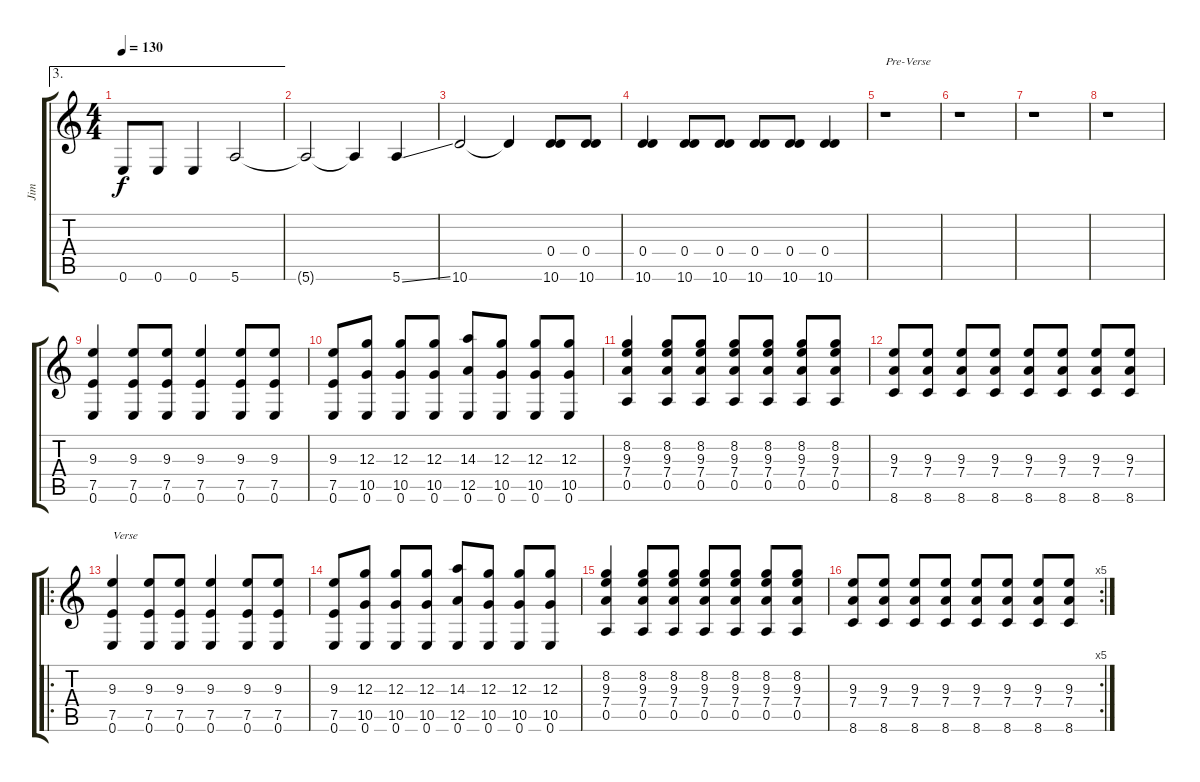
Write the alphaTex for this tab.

\track ("Jim" "Jim") {instrument overdrivenguitar}
\staff {score tabs}
\tuning (E4 B3 G3 D3 A2 E2) {hide}
\ae 3
\ts (4 4)
\tempo 130
\clef g2
\ks c
0.6.8{dy f} 0.6.8 0.6.4 5.6.2 |
5.6{t}.2 5.6{t}.4 5.6{ss}.4 |
10.6.2 10.6{t}.4 (0.4 10.6).8 (0.4 10.6).8 |
(0.4 10.6).4 (0.4 10.6).8 (0.4 10.6).8 (0.4 10.6).8 (0.4 10.6).8 (0.4 10.6).4 |
r.1{txt "Pre-Verse"} |
r.1 |
r.1 |
r.1 |
(9.3 7.5 0.6).4 (9.3 7.5 0.6).8 (9.3 7.5 0.6).8 (9.3 7.5 0.6).4 (9.3 7.5 0.6).8 (9.3 7.5 0.6).8 |
(9.3 7.5 0.6).8 (12.3 10.5 0.6).8 (12.3 10.5 0.6).8 (12.3 10.5 0.6).8 (14.3 12.5 0.6).8 (12.3 10.5 0.6).8 (12.3 10.5 0.6).8 (12.3 10.5 0.6).8 |
(8.2 9.3 7.4 0.5).4 (8.2 9.3 7.4 0.5).8 (8.2 9.3 7.4 0.5).8 (8.2 9.3 7.4 0.5).8 (8.2 9.3 7.4 0.5).8 (8.2 9.3 7.4 0.5).8 (8.2 9.3 7.4 0.5).8 |
(9.3 7.4 8.6).8 (9.3 7.4 8.6).8 (9.3 7.4 8.6).8 (9.3 7.4 8.6).8 (9.3 7.4 8.6).8 (9.3 7.4 8.6).8 (9.3 7.4 8.6).8 (9.3 7.4 8.6).8 |
\ro
(9.3 7.5 0.6).4{txt "Verse"} (9.3 7.5 0.6).8 (9.3 7.5 0.6).8 (9.3 7.5 0.6).4 (9.3 7.5 0.6).8 (9.3 7.5 0.6).8 |
(9.3 7.5 0.6).8 (12.3 10.5 0.6).8 (12.3 10.5 0.6).8 (12.3 10.5 0.6).8 (14.3 12.5 0.6).8 (12.3 10.5 0.6).8 (12.3 10.5 0.6).8 (12.3 10.5 0.6).8 |
(8.2 9.3 7.4 0.5).4 (8.2 9.3 7.4 0.5).8 (8.2 9.3 7.4 0.5).8 (8.2 9.3 7.4 0.5).8 (8.2 9.3 7.4 0.5).8 (8.2 9.3 7.4 0.5).8 (8.2 9.3 7.4 0.5).8 |
\rc 5
(9.3 7.4 8.6).8 (9.3 7.4 8.6).8 (9.3 7.4 8.6).8 (9.3 7.4 8.6).8 (9.3 7.4 8.6).8 (9.3 7.4 8.6).8 (9.3 7.4 8.6).8 (9.3 7.4 8.6).8
